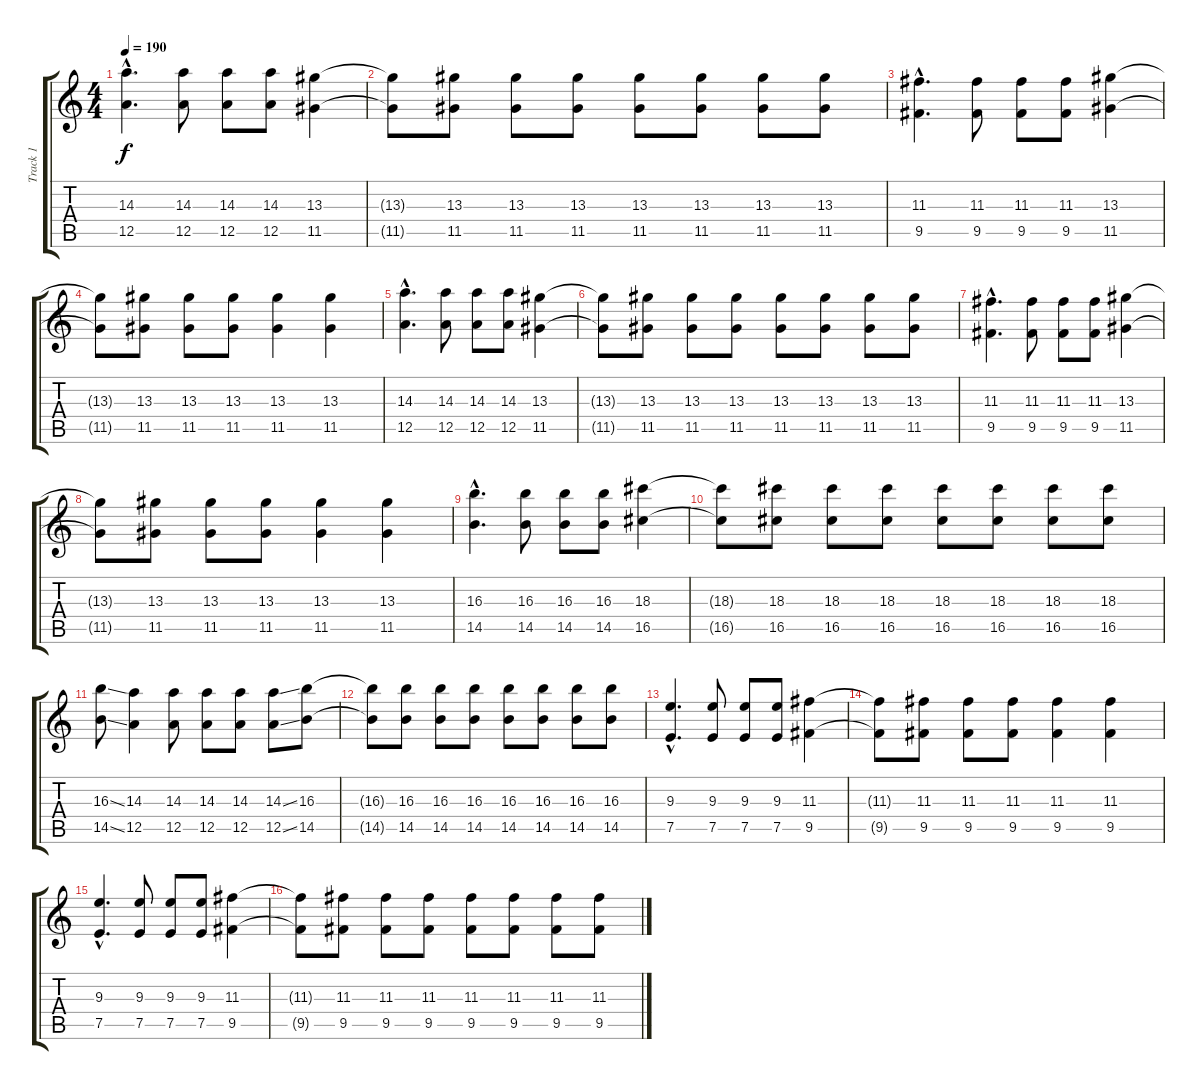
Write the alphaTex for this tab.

\track ("Track 1" "Track 1") {instrument distortionguitar}
\staff {score tabs}
\tuning (E4 B3 G3 D3 A2 E2) {hide}
\ts (4 4)
\tempo 190
\clef g2
\ks c
(14.3{hac} 12.5{hac}).4{d dy f} (14.3 12.5).8 (14.3 12.5).8 (14.3 12.5).8 (13.3 11.5).4 |
(13.3{t} 11.5{t}).8 (13.3 11.5).8 (13.3 11.5).8 (13.3 11.5).8 (13.3 11.5).8 (13.3 11.5).8 (13.3 11.5).8 (13.3 11.5).8 |
(11.3{hac} 9.5{hac}).4{d} (11.3 9.5).8 (11.3 9.5).8 (11.3 9.5).8 (13.3 11.5).4 |
(13.3{t} 11.5{t}).8 (13.3 11.5).8 (13.3 11.5).8 (13.3 11.5).8 (13.3 11.5).4 (13.3 11.5).4 |
(14.3{hac} 12.5{hac}).4{d} (14.3 12.5).8 (14.3 12.5).8 (14.3 12.5).8 (13.3 11.5).4 |
(13.3{t} 11.5{t}).8 (13.3 11.5).8 (13.3 11.5).8 (13.3 11.5).8 (13.3 11.5).8 (13.3 11.5).8 (13.3 11.5).8 (13.3 11.5).8 |
(11.3{hac} 9.5{hac}).4{d} (11.3 9.5).8 (11.3 9.5).8 (11.3 9.5).8 (13.3 11.5).4 |
(13.3{t} 11.5{t}).8 (13.3 11.5).8 (13.3 11.5).8 (13.3 11.5).8 (13.3 11.5).4 (13.3 11.5).4 |
(16.3{hac} 14.5{hac}).4{d} (16.3 14.5).8 (16.3 14.5).8 (16.3 14.5).8 (18.3 16.5).4 |
(18.3{t} 16.5{t}).8 (18.3 16.5).8 (18.3 16.5).8 (18.3 16.5).8 (18.3 16.5).8 (18.3 16.5).8 (18.3 16.5).8 (18.3 16.5).8 |
(16.3{ss} 14.5{ss}).8 (14.3 12.5).4 (14.3 12.5).8 (14.3 12.5).8 (14.3 12.5).8 (14.3{ss} 12.5{ss}).8 (16.3 14.5).8 |
(16.3{t} 14.5{t}).8 (16.3 14.5).8 (16.3 14.5).8 (16.3 14.5).8 (16.3 14.5).8 (16.3 14.5).8 (16.3 14.5).8 (16.3 14.5).8 |
(9.3{hac} 7.5{hac}).4{d} (9.3 7.5).8 (9.3 7.5).8 (9.3 7.5).8 (11.3 9.5).4 |
(11.3{t} 9.5{t}).8 (11.3 9.5).8 (11.3 9.5).8 (11.3 9.5).8 (11.3 9.5).4 (11.3 9.5).4 |
(9.3{hac} 7.5{hac}).4{d} (9.3 7.5).8 (9.3 7.5).8 (9.3 7.5).8 (11.3 9.5).4 |
(11.3{t} 9.5{t}).8 (11.3 9.5).8 (11.3 9.5).8 (11.3 9.5).8 (11.3 9.5).8 (11.3 9.5).8 (11.3 9.5).8 (11.3 9.5).8
